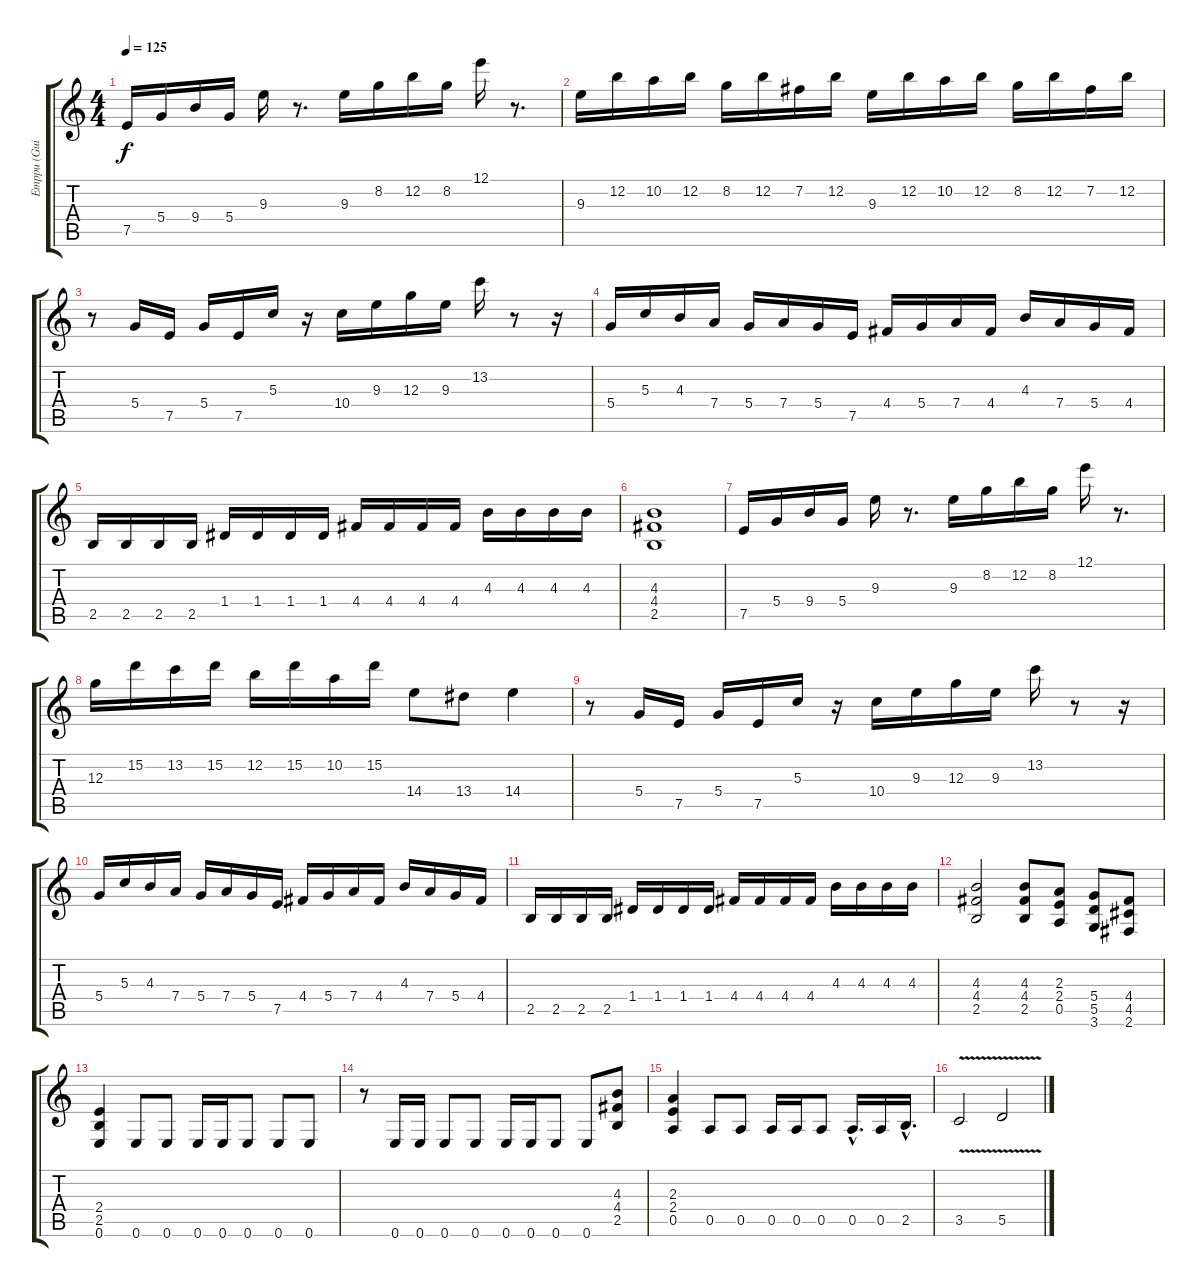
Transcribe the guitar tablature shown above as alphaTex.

\track ("Emppu (Guitar 1)" "Emppu (Gui") {instrument distortionguitar}
\staff {score tabs}
\tuning (E4 B3 G3 D3 A2 E2) {hide}
\ts (4 4)
\tempo 125
\clef g2
\ks c
7.5.16{dy f instrument distortionguitar} 5.4.16 9.4.16 5.4.16 9.3.16 r.8{d} 9.3.16 8.2.16 12.2.16 8.2.16 12.1.16 r.8{d} |
9.3.16 12.2.16 10.2.16 12.2.16 8.2.16 12.2.16 7.2.16 12.2.16 9.3.16 12.2.16 10.2.16 12.2.16 8.2.16 12.2.16 7.2.16 12.2.16 |
r.8 5.4.16 7.5.16 5.4.16 7.5.16 5.3.16 r.16 10.4.16 9.3.16 12.3.16 9.3.16 13.2.16 r.8 r.16 |
5.4.16 5.3.16 4.3.16 7.4.16 5.4.16 7.4.16 5.4.16 7.5.16 4.4.16 5.4.16 7.4.16 4.4.16 4.3.16 7.4.16 5.4.16 4.4.16 |
2.5.16 2.5.16 2.5.16 2.5.16 1.4.16 1.4.16 1.4.16 1.4.16 4.4.16 4.4.16 4.4.16 4.4.16 4.3.16 4.3.16 4.3.16 4.3.16 |
(4.3 4.4 2.5).1 |
7.5.16 5.4.16 9.4.16 5.4.16 9.3.16 r.8{d} 9.3.16 8.2.16 12.2.16 8.2.16 12.1.16 r.8{d} |
12.3.16 15.2.16 13.2.16 15.2.16 12.2.16 15.2.16 10.2.16 15.2.16 14.4.8 13.4.8 14.4.4 |
r.8 5.4.16 7.5.16 5.4.16 7.5.16 5.3.16 r.16 10.4.16 9.3.16 12.3.16 9.3.16 13.2.16 r.8 r.16 |
5.4.16 5.3.16 4.3.16 7.4.16 5.4.16 7.4.16 5.4.16 7.5.16 4.4.16 5.4.16 7.4.16 4.4.16 4.3.16 7.4.16 5.4.16 4.4.16 |
2.5.16 2.5.16 2.5.16 2.5.16 1.4.16 1.4.16 1.4.16 1.4.16 4.4.16 4.4.16 4.4.16 4.4.16 4.3.16 4.3.16 4.3.16 4.3.16 |
(4.3 4.4 2.5).2 (4.3 4.4 2.5).8 (2.3 2.4 0.5).8 (5.4 5.5 3.6).8 (4.4 4.5 2.6).8 |
(2.4 2.5 0.6).4 0.6.8 0.6.8 0.6.16 0.6.16 0.6.8 0.6.8 0.6.8 |
r.8 0.6.16 0.6.16 0.6.8 0.6.8 0.6.16 0.6.16 0.6.8 0.6.8 (4.3 4.4 2.5).8 |
(2.3 2.4 0.5).4 0.5.8 0.5.8 0.5.16 0.5.16 0.5.8 0.5{hac}.16{d} 0.5.16 2.5{hac}.16{d} |
3.5{v}.2 5.5{v}.2
